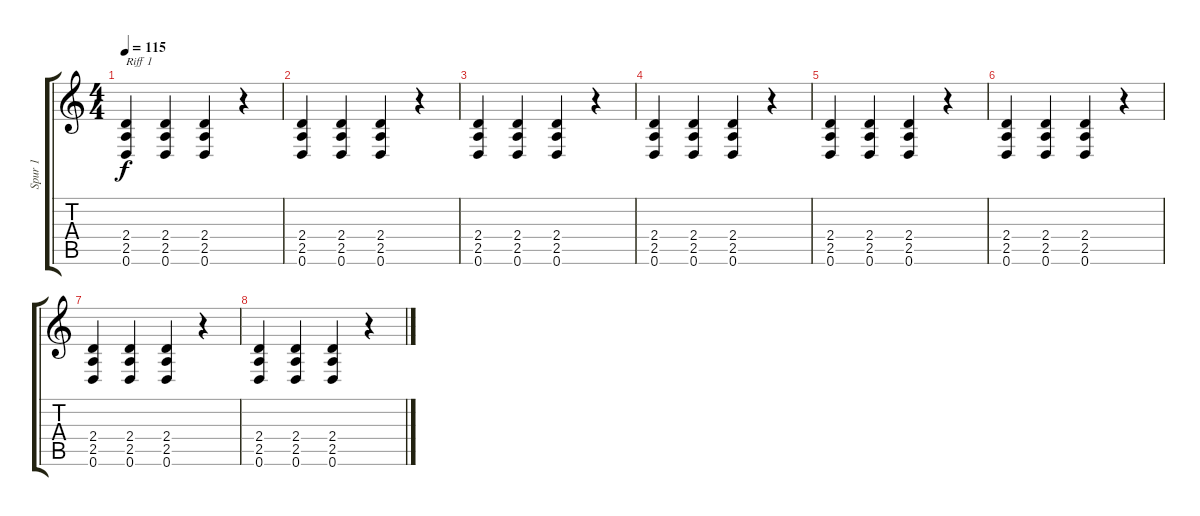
\track ("Spur 1" "Spur 1") {instrument distortionguitar}
\staff {score tabs}
\tuning (D4 A3 F3 C3 G2 D2) {hide}
\ts (4 4)
\tempo 115
\clef g2
\ks c
(2.4 2.5 0.6).4{txt "Riff 1" dy f} (2.4 2.5 0.6).4 (2.4 2.5 0.6).4 r.4 |
(2.4 2.5 0.6).4 (2.4 2.5 0.6).4 (2.4 2.5 0.6).4 r.4 |
(2.4 2.5 0.6).4 (2.4 2.5 0.6).4 (2.4 2.5 0.6).4 r.4 |
(2.4 2.5 0.6).4 (2.4 2.5 0.6).4 (2.4 2.5 0.6).4 r.4 |
(2.4 2.5 0.6).4 (2.4 2.5 0.6).4 (2.4 2.5 0.6).4 r.4 |
(2.4 2.5 0.6).4 (2.4 2.5 0.6).4 (2.4 2.5 0.6).4 r.4 |
(2.4 2.5 0.6).4 (2.4 2.5 0.6).4 (2.4 2.5 0.6).4 r.4 |
(2.4 2.5 0.6).4 (2.4 2.5 0.6).4 (2.4 2.5 0.6).4 r.4
